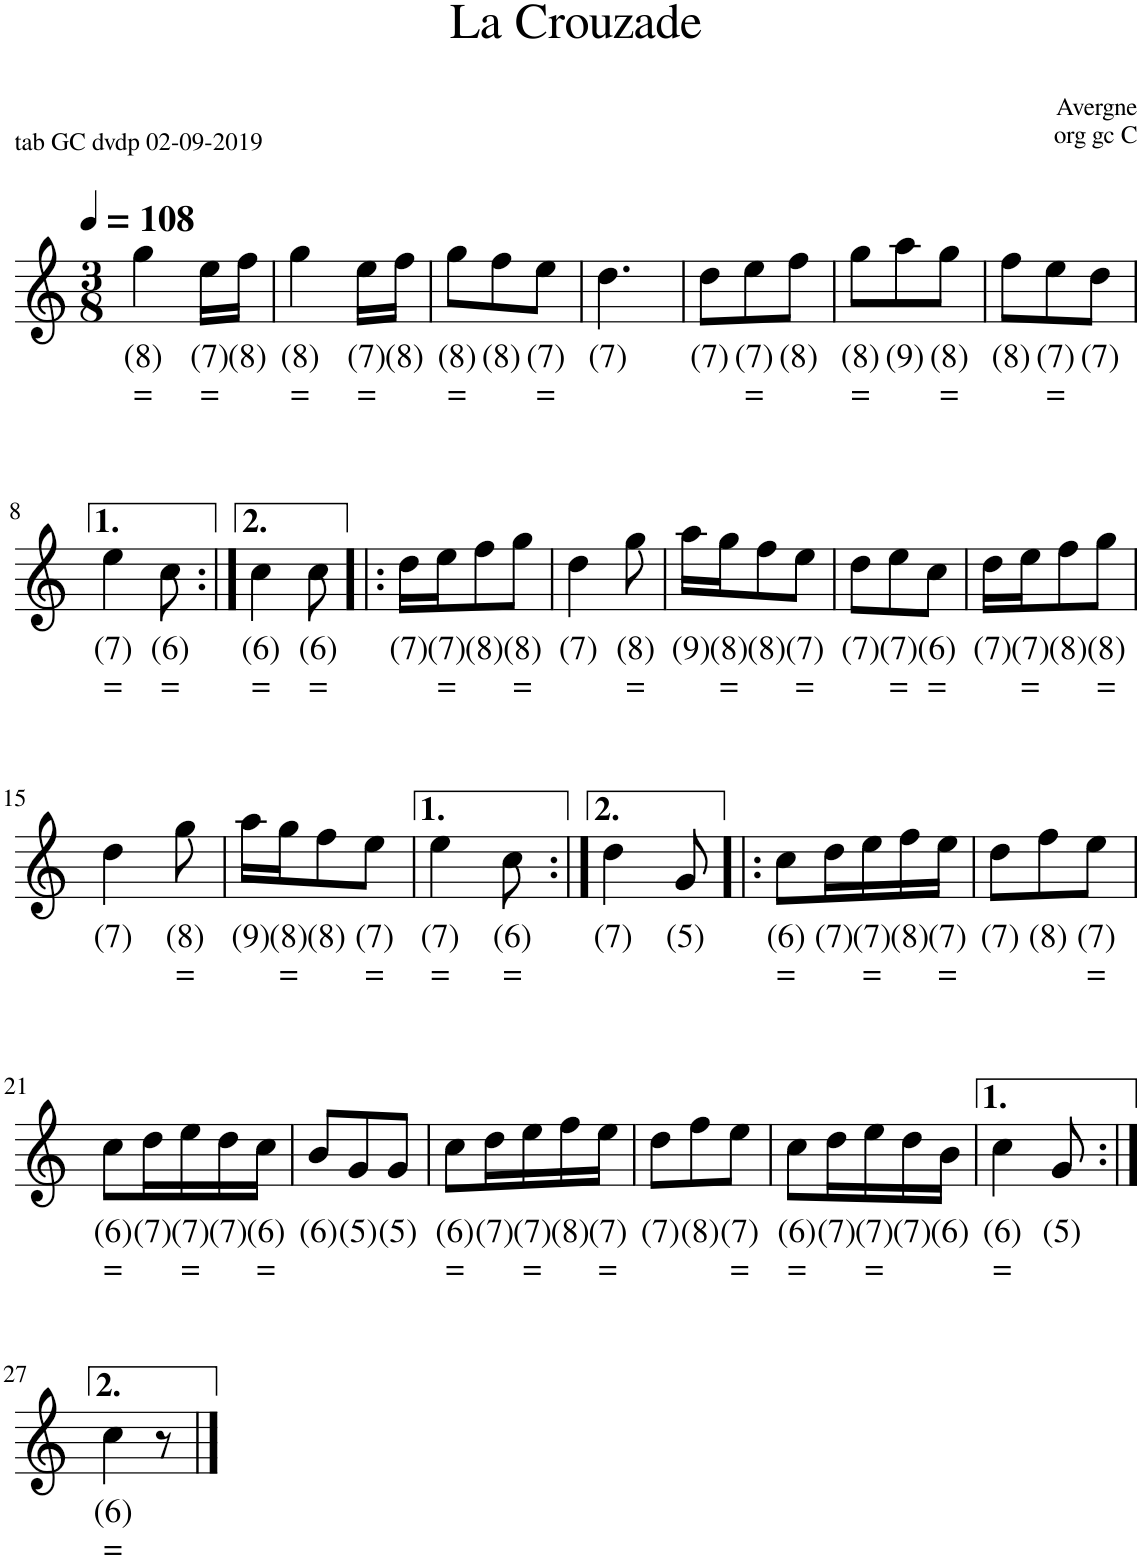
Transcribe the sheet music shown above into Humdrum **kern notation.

**kern	**text	**text
*part1	*part1	*part1
*staff1	*staff1	*staff1
*I"Accordeon	*	*
*I'Acc.	*	*
*clefG2	*	*
*k[]	*	*
*M3/8	*	*
*MM108	*	*
=1	=1	=1
!	!LO:LY:b	!LO:LY:b
4gg\	(8)	=
!	!LO:LY:b	!LO:LY:b
16ee\LL	(7)	=
!	!LO:LY:b	!
16ff\JJ	(8)	.
=2	=2	=2
!	!LO:LY:b	!LO:LY:b
4gg\	(8)	=
!	!LO:LY:b	!LO:LY:b
16ee\LL	(7)	=
!	!LO:LY:b	!
16ff\JJ	(8)	.
=3	=3	=3
!	!LO:LY:b	!LO:LY:b
8gg\L	(8)	=
!	!LO:LY:b	!
8ff\	(8)	.
!	!LO:LY:b	!LO:LY:b
8ee\J	(7)	=
=4	=4	=4
!	!LO:LY:b	!
4.dd\	(7)	.
=5	=5	=5
!	!LO:LY:b	!
8dd\L	(7)	.
!	!LO:LY:b	!LO:LY:b
8ee\	(7)	=
!	!LO:LY:b	!
8ff\J	(8)	.
=6	=6	=6
!	!LO:LY:b	!LO:LY:b
8gg\L	(8)	=
!	!LO:LY:b	!
8aa\	(9)	.
!	!LO:LY:b	!LO:LY:b
8gg\J	(8)	=
=7	=7	=7
!	!LO:LY:b	!
8ff\L	(8)	.
!	!LO:LY:b	!LO:LY:b
8ee\	(7)	=
!	!LO:LY:b	!
8dd\J	(7)	.
!!LO:LB:g=z
=8	=8	=8
!	!LO:LY:b	!LO:LY:b
4ee\	(7)	=
!	!LO:LY:b	!LO:LY:b
8cc\	(6)	=
=9:|!	=9:|!	=9:|!
!	!LO:LY:b	!LO:LY:b
4cc\	(6)	=
!	!LO:LY:b	!LO:LY:b
8cc\	(6)	=
=10!|:	=10!|:	=10!|:
!	!LO:LY:b	!
16dd\LL	(7)	.
!	!LO:LY:b	!LO:LY:b
16ee\J	(7)	=
!	!LO:LY:b	!
8ff\	(8)	.
!	!LO:LY:b	!LO:LY:b
8gg\J	(8)	=
=11	=11	=11
!	!LO:LY:b	!
4dd\	(7)	.
!	!LO:LY:b	!LO:LY:b
8gg\	(8)	=
=12	=12	=12
!	!LO:LY:b	!
16aa\LL	(9)	.
!	!LO:LY:b	!LO:LY:b
16gg\J	(8)	=
!	!LO:LY:b	!
8ff\	(8)	.
!	!LO:LY:b	!LO:LY:b
8ee\J	(7)	=
=13	=13	=13
!	!LO:LY:b	!
8dd\L	(7)	.
!	!LO:LY:b	!LO:LY:b
8ee\	(7)	=
!	!LO:LY:b	!LO:LY:b
8cc\J	(6)	=
=14	=14	=14
!	!LO:LY:b	!
16dd\LL	(7)	.
!	!LO:LY:b	!LO:LY:b
16ee\J	(7)	=
!	!LO:LY:b	!
8ff\	(8)	.
!	!LO:LY:b	!LO:LY:b
8gg\J	(8)	=
!!LO:LB:g=z
=15	=15	=15
!	!LO:LY:b	!
4dd\	(7)	.
!	!LO:LY:b	!LO:LY:b
8gg\	(8)	=
=16	=16	=16
!	!LO:LY:b	!
16aa\LL	(9)	.
!	!LO:LY:b	!LO:LY:b
16gg\J	(8)	=
!	!LO:LY:b	!
8ff\	(8)	.
!	!LO:LY:b	!LO:LY:b
8ee\J	(7)	=
=17	=17	=17
!	!LO:LY:b	!LO:LY:b
4ee\	(7)	=
!	!LO:LY:b	!LO:LY:b
8cc\	(6)	=
=18:|!	=18:|!	=18:|!
!	!LO:LY:b	!
4dd\	(7)	.
!	!LO:LY:b	!
8g/	(5)	.
=19!|:	=19!|:	=19!|:
!	!LO:LY:b	!LO:LY:b
8cc\L	(6)	=
!	!LO:LY:b	!
16dd\L	(7)	.
!	!LO:LY:b	!LO:LY:b
16ee\	(7)	=
!	!LO:LY:b	!
16ff\	(8)	.
!	!LO:LY:b	!LO:LY:b
16ee\JJ	(7)	=
=20	=20	=20
!	!LO:LY:b	!
8dd\L	(7)	.
!	!LO:LY:b	!
8ff\	(8)	.
!	!LO:LY:b	!LO:LY:b
8ee\J	(7)	=
!!LO:LB:g=z
=21	=21	=21
!	!LO:LY:b	!LO:LY:b
8cc\L	(6)	=
!	!LO:LY:b	!
16dd\L	(7)	.
!	!LO:LY:b	!LO:LY:b
16ee\	(7)	=
!	!LO:LY:b	!
16dd\	(7)	.
!	!LO:LY:b	!LO:LY:b
16cc\JJ	(6)	=
=22	=22	=22
!	!LO:LY:b	!
8b/L	(6)	.
!	!LO:LY:b	!
8g/	(5)	.
!	!LO:LY:b	!
8g/J	(5)	.
=23	=23	=23
!	!LO:LY:b	!LO:LY:b
8cc\L	(6)	=
!	!LO:LY:b	!
16dd\L	(7)	.
!	!LO:LY:b	!LO:LY:b
16ee\	(7)	=
!	!LO:LY:b	!
16ff\	(8)	.
!	!LO:LY:b	!LO:LY:b
16ee\JJ	(7)	=
=24	=24	=24
!	!LO:LY:b	!
8dd\L	(7)	.
!	!LO:LY:b	!
8ff\	(8)	.
!	!LO:LY:b	!LO:LY:b
8ee\J	(7)	=
=25	=25	=25
!	!LO:LY:b	!LO:LY:b
8cc\L	(6)	=
!	!LO:LY:b	!
16dd\L	(7)	.
!	!LO:LY:b	!LO:LY:b
16ee\	(7)	=
!	!LO:LY:b	!
16dd\	(7)	.
!	!LO:LY:b	!
16b\JJ	(6)	.
=26	=26	=26
!	!LO:LY:b	!LO:LY:b
4cc\	(6)	=
!	!LO:LY:b	!
8g/	(5)	.
!!LO:LB:g=z
=27:|!	=27:|!	=27:|!
!	!LO:LY:b	!LO:LY:b
4cc\	(6)	=
8r	.	.
==	==	==
*-	*-	*-
